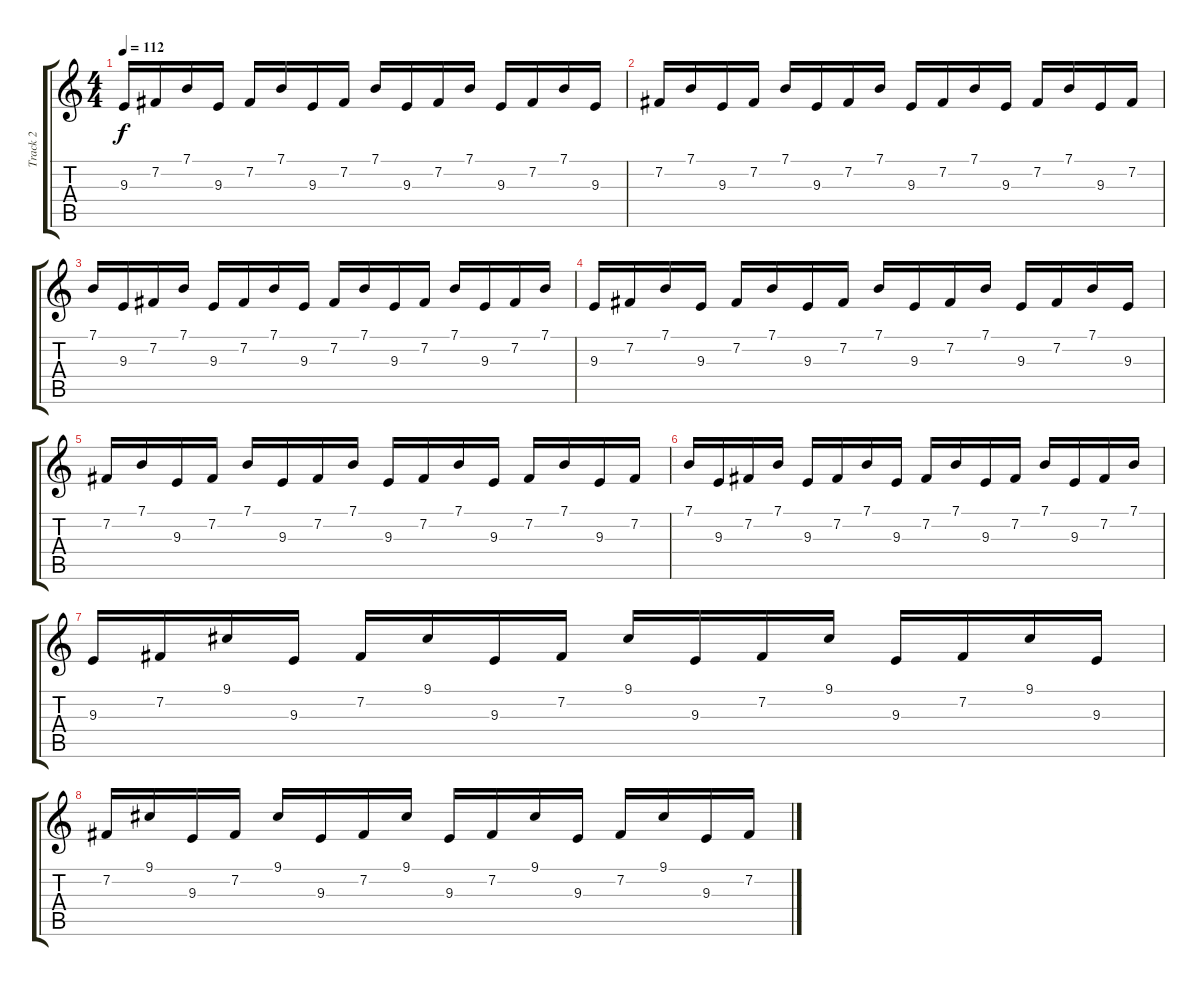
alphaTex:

\track ("Track 2" "Track 2") {instrument lead5charang}
\staff {score tabs}
\tuning (E4 B3 G3 D3 A2 E2) {hide}
\ts (4 4)
\tempo 112
\clef g2
\ks c
9.3.16{dy f} 7.2.16 7.1.16 9.3.16 7.2.16 7.1.16 9.3.16 7.2.16 7.1.16 9.3.16 7.2.16 7.1.16 9.3.16 7.2.16 7.1.16 9.3.16 |
7.2.16 7.1.16 9.3.16 7.2.16 7.1.16 9.3.16 7.2.16 7.1.16 9.3.16 7.2.16 7.1.16 9.3.16 7.2.16 7.1.16 9.3.16 7.2.16 |
7.1.16 9.3.16 7.2.16 7.1.16 9.3.16 7.2.16 7.1.16 9.3.16 7.2.16 7.1.16 9.3.16 7.2.16 7.1.16 9.3.16 7.2.16 7.1.16 |
9.3.16 7.2.16 7.1.16 9.3.16 7.2.16 7.1.16 9.3.16 7.2.16 7.1.16 9.3.16 7.2.16 7.1.16 9.3.16 7.2.16 7.1.16 9.3.16 |
7.2.16 7.1.16 9.3.16 7.2.16 7.1.16 9.3.16 7.2.16 7.1.16 9.3.16 7.2.16 7.1.16 9.3.16 7.2.16 7.1.16 9.3.16 7.2.16 |
7.1.16 9.3.16 7.2.16 7.1.16 9.3.16 7.2.16 7.1.16 9.3.16 7.2.16 7.1.16 9.3.16 7.2.16 7.1.16 9.3.16 7.2.16 7.1.16 |
9.3.16 7.2.16 9.1.16 9.3.16 7.2.16 9.1.16 9.3.16 7.2.16 9.1.16 9.3.16 7.2.16 9.1.16 9.3.16 7.2.16 9.1.16 9.3.16 |
7.2.16 9.1.16 9.3.16 7.2.16 9.1.16 9.3.16 7.2.16 9.1.16 9.3.16 7.2.16 9.1.16 9.3.16 7.2.16 9.1.16 9.3.16 7.2.16
